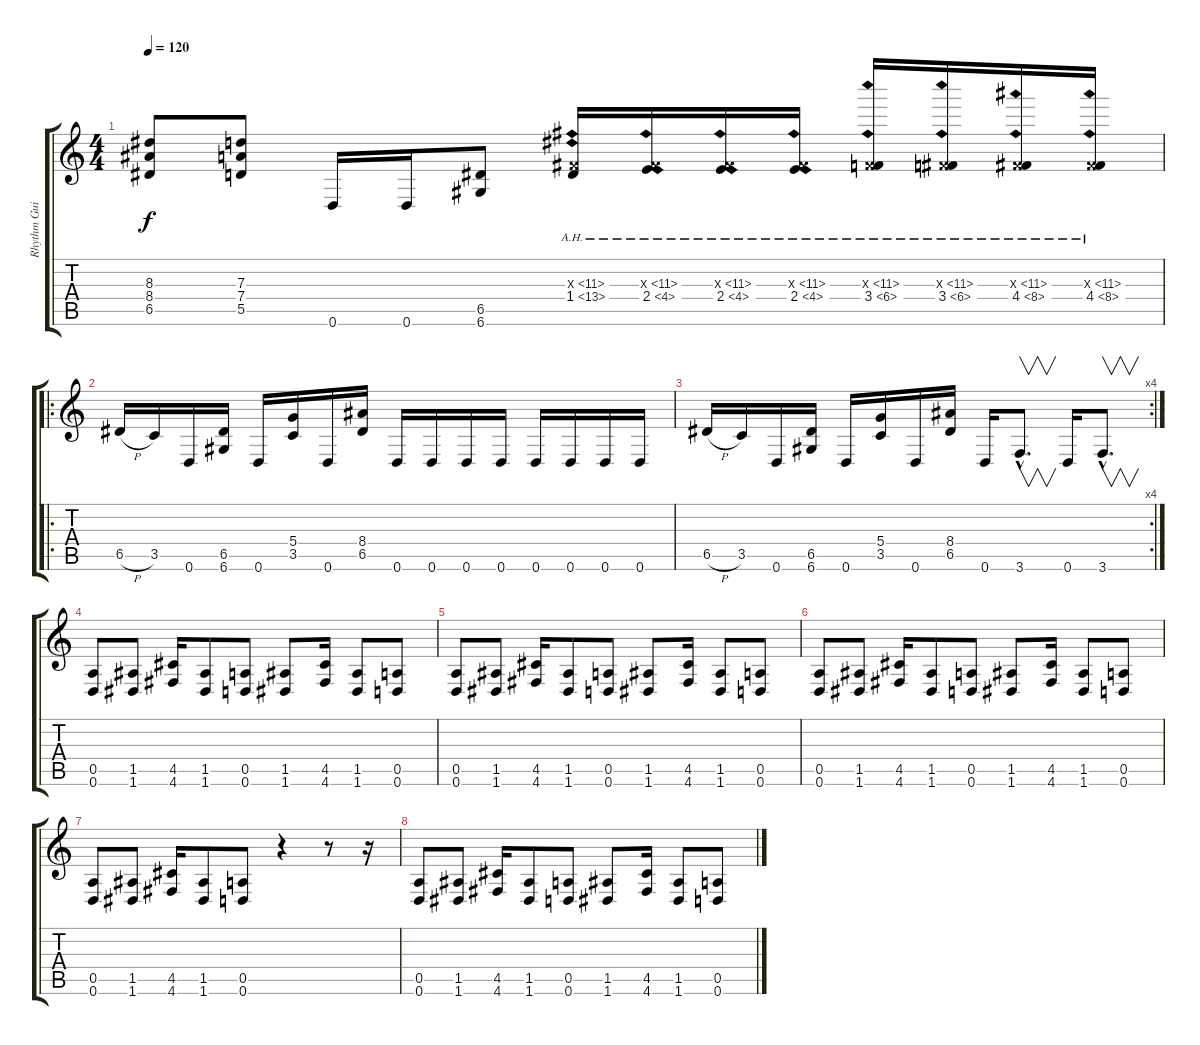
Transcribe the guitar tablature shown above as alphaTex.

\track ("Rhythm Guitar" "Rhythm Gui") {instrument distortionguitar}
\staff {score tabs}
\tuning (E4 B3 G3 D3 A2 D2) {hide}
\ts (4 4)
\tempo 120
\clef g2
\ks c
(8.3 8.4 6.5).8{dy f} (7.3 7.4 5.5).8 0.6.16 0.6.16 (6.5 6.6).8 (-1.3{ah 12 x} 1.4{ah 12}).16 (-1.3{ah 12 x} 2.4{ah 2}).16 (-1.3{ah 12 x} 2.4{ah 2}).16 (-1.3{ah 12 x} 2.4{ah 2}).16 (-1.3{ah 12 x} 3.4{ah 3}).16 (-1.3{ah 12 x} 3.4{ah 3}).16 (-1.3{ah 12 x} 4.4{ah 4}).16 (-1.3{ah 12 x} 4.4{ah 4}).16 |
\ro
6.5{h}.16 3.5.16 0.6.16 (6.5 6.6).16 0.6.16 (5.4 3.5).16 0.6.16 (8.4 6.5).16 0.6.16 0.6.16 0.6.16 0.6.16 0.6.16 0.6.16 0.6.16 0.6.16 |
\rc 4
6.5{h}.16 3.5.16 0.6.16 (6.5 6.6).16 0.6.16 (5.4 3.5).16 0.6.16 (8.4 6.5).16 0.6.16 3.6{hac}.8{v d} 0.6.16 3.6{hac}.8{v d} |
(0.5 0.6).8 (1.5 1.6).8 (4.5 4.6).16 (1.5 1.6).8 (0.5 0.6).8 (1.5 1.6).8 (4.5 4.6).16 (1.5 1.6).8 (0.5 0.6).8 |
(0.5 0.6).8 (1.5 1.6).8 (4.5 4.6).16 (1.5 1.6).8 (0.5 0.6).8 (1.5 1.6).8 (4.5 4.6).16 (1.5 1.6).8 (0.5 0.6).8 |
(0.5 0.6).8 (1.5 1.6).8 (4.5 4.6).16 (1.5 1.6).8 (0.5 0.6).8 (1.5 1.6).8 (4.5 4.6).16 (1.5 1.6).8 (0.5 0.6).8 |
(0.5 0.6).8 (1.5 1.6).8 (4.5 4.6).16 (1.5 1.6).8 (0.5 0.6).8 r.4 r.8 r.16 |
(0.5 0.6).8 (1.5 1.6).8 (4.5 4.6).16 (1.5 1.6).8 (0.5 0.6).8 (1.5 1.6).8 (4.5 4.6).16 (1.5 1.6).8 (0.5 0.6).8
